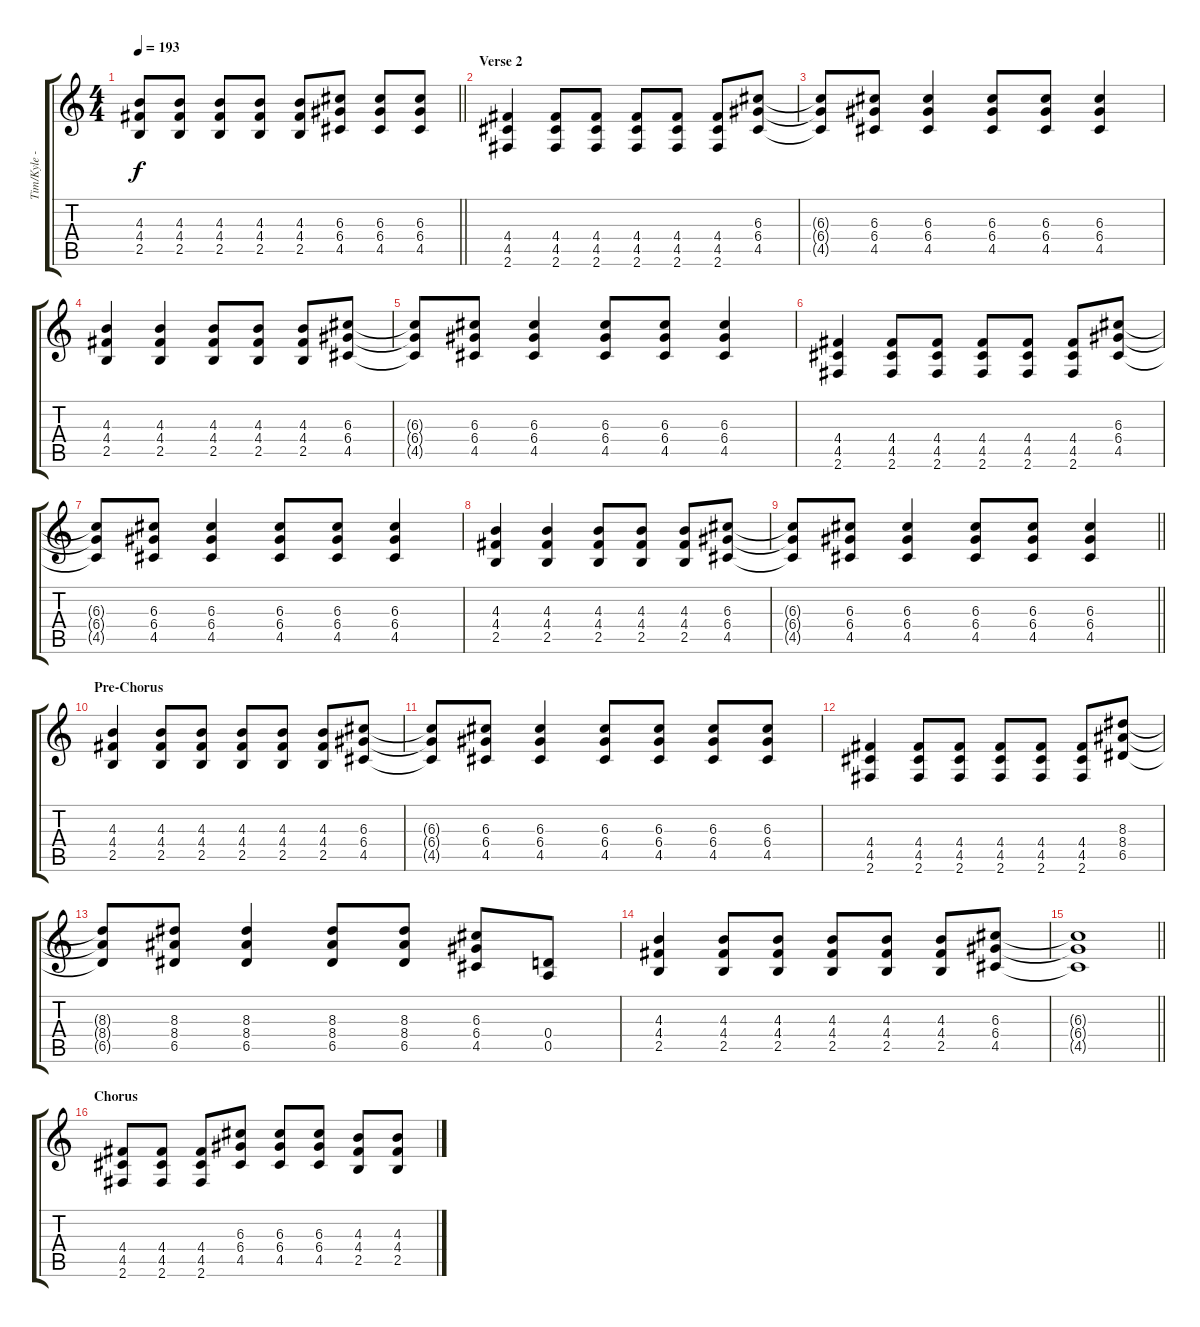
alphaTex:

\track ("Tim/Kyle - Guitar" "Tim/Kyle -") {instrument distortionguitar}
\staff {score tabs}
\tuning (E4 B3 G3 D3 A2 E2) {hide}
\ts (4 4)
\tempo 193
\clef g2
\barLineRight lightlight
\ks c
(4.3 4.4 2.5).8{dy f} (4.3 4.4 2.5).8 (4.3 4.4 2.5).8 (4.3 4.4 2.5).8 (4.3 4.4 2.5).8 (6.3 6.4 4.5).8 (6.3 6.4 4.5).8 (6.3 6.4 4.5).8 |
\section ("" "Verse 2")
(4.4 4.5 2.6).4 (4.4 4.5 2.6).8 (4.4 4.5 2.6).8 (4.4 4.5 2.6).8 (4.4 4.5 2.6).8 (4.4 4.5 2.6).8 (6.3 6.4 4.5).8 |
(6.3{t} 6.4{t} 4.5{t}).8 (6.3 6.4 4.5).8 (6.3 6.4 4.5).4 (6.3 6.4 4.5).8 (6.3 6.4 4.5).8 (6.3 6.4 4.5).4 |
(4.3 4.4 2.5).4 (4.3 4.4 2.5).4 (4.3 4.4 2.5).8 (4.3 4.4 2.5).8 (4.3 4.4 2.5).8 (6.3 6.4 4.5).8 |
(6.3{t} 6.4{t} 4.5{t}).8 (6.3 6.4 4.5).8 (6.3 6.4 4.5).4 (6.3 6.4 4.5).8 (6.3 6.4 4.5).8 (6.3 6.4 4.5).4 |
(4.4 4.5 2.6).4 (4.4 4.5 2.6).8 (4.4 4.5 2.6).8 (4.4 4.5 2.6).8 (4.4 4.5 2.6).8 (4.4 4.5 2.6).8 (6.3 6.4 4.5).8 |
(6.3{t} 6.4{t} 4.5{t}).8 (6.3 6.4 4.5).8 (6.3 6.4 4.5).4 (6.3 6.4 4.5).8 (6.3 6.4 4.5).8 (6.3 6.4 4.5).4 |
(4.3 4.4 2.5).4 (4.3 4.4 2.5).4 (4.3 4.4 2.5).8 (4.3 4.4 2.5).8 (4.3 4.4 2.5).8 (6.3 6.4 4.5).8 |
\barLineRight lightlight
(6.3{t} 6.4{t} 4.5{t}).8 (6.3 6.4 4.5).8 (6.3 6.4 4.5).4 (6.3 6.4 4.5).8 (6.3 6.4 4.5).8 (6.3 6.4 4.5).4 |
\section ("" "Pre-Chorus")
(4.3 4.4 2.5).4 (4.3 4.4 2.5).8 (4.3 4.4 2.5).8 (4.3 4.4 2.5).8 (4.3 4.4 2.5).8 (4.3 4.4 2.5).8 (6.3 6.4 4.5).8 |
(6.3{t} 6.4{t} 4.5{t}).8 (6.3 6.4 4.5).8 (6.3 6.4 4.5).4 (6.3 6.4 4.5).8 (6.3 6.4 4.5).8 (6.3 6.4 4.5).8 (6.3 6.4 4.5).8 |
(4.4 4.5 2.6).4 (4.4 4.5 2.6).8 (4.4 4.5 2.6).8 (4.4 4.5 2.6).8 (4.4 4.5 2.6).8 (4.4 4.5 2.6).8 (8.3 8.4 6.5).8 |
(8.3{t} 8.4{t} 6.5{t}).8 (8.3 8.4 6.5).8 (8.3 8.4 6.5).4 (8.3 8.4 6.5).8 (8.3 8.4 6.5).8 (6.3 6.4 4.5).8 (0.4 0.5).8 |
(4.3 4.4 2.5).4 (4.3 4.4 2.5).8 (4.3 4.4 2.5).8 (4.3 4.4 2.5).8 (4.3 4.4 2.5).8 (4.3 4.4 2.5).8 (6.3 6.4 4.5).8 |
\barLineRight lightlight
(6.3{t} 6.4{t} 4.5{t}).1 |
\section ("" "Chorus")
(4.4 4.5 2.6).8 (4.4 4.5 2.6).8 (4.4 4.5 2.6).8 (6.3 6.4 4.5).8 (6.3 6.4 4.5).8 (6.3 6.4 4.5).8 (4.3 4.4 2.5).8 (4.3 4.4 2.5).8
